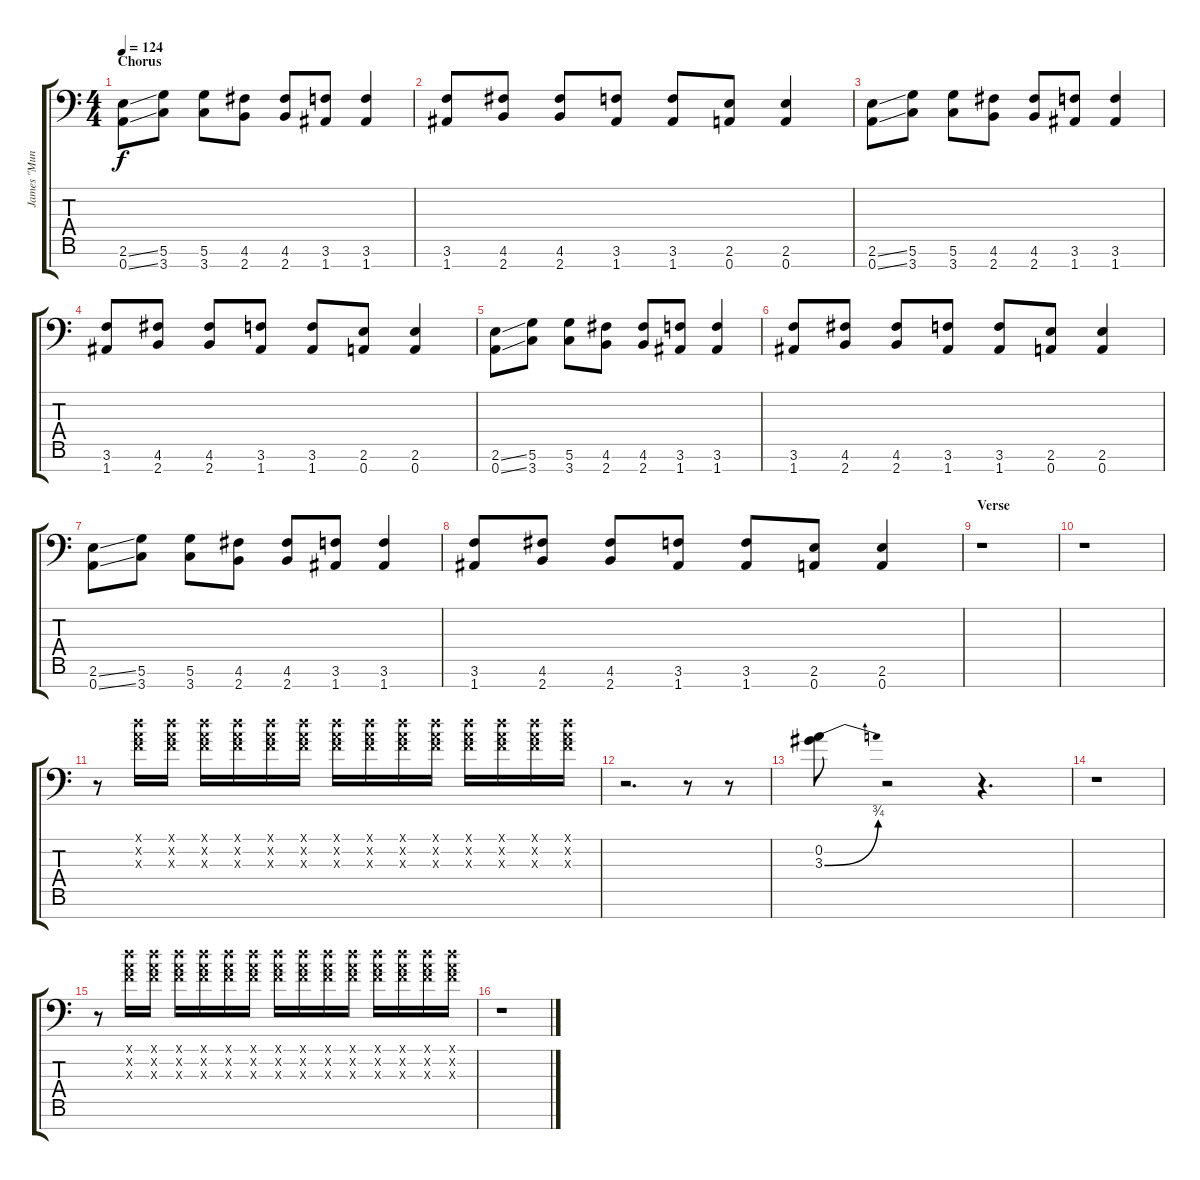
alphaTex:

\track ("James \"Munky\" Shaffer" "James \"Mun") {instrument overdrivenguitar}
\staff {score tabs}
\tuning (D4 A3 F3 C3 G2 D2 A1) {hide}
\ts (4 4)
\section ("" "Chorus")
\tempo 124
\clef f4
\ks c
(2.6{ss} 0.7{ss}).8{dy f volume 13} (5.6 3.7).8 (5.6 3.7).8 (4.6 2.7).8 (4.6 2.7).8 (3.6 1.7).8 (3.6 1.7).4 |
(3.6 1.7).8 (4.6 2.7).8 (4.6 2.7).8 (3.6 1.7).8 (3.6 1.7).8 (2.6 0.7).8 (2.6 0.7).4 |
(2.6{ss} 0.7{ss}).8 (5.6 3.7).8 (5.6 3.7).8 (4.6 2.7).8 (4.6 2.7).8 (3.6 1.7).8 (3.6 1.7).4 |
(3.6 1.7).8 (4.6 2.7).8 (4.6 2.7).8 (3.6 1.7).8 (3.6 1.7).8 (2.6 0.7).8 (2.6 0.7).4 |
(2.6{ss} 0.7{ss}).8 (5.6 3.7).8 (5.6 3.7).8 (4.6 2.7).8 (4.6 2.7).8 (3.6 1.7).8 (3.6 1.7).4 |
(3.6 1.7).8 (4.6 2.7).8 (4.6 2.7).8 (3.6 1.7).8 (3.6 1.7).8 (2.6 0.7).8 (2.6 0.7).4 |
(2.6{ss} 0.7{ss}).8 (5.6 3.7).8 (5.6 3.7).8 (4.6 2.7).8 (4.6 2.7).8 (3.6 1.7).8 (3.6 1.7).4 |
(3.6 1.7).8 (4.6 2.7).8 (4.6 2.7).8 (3.6 1.7).8 (3.6 1.7).8 (2.6 0.7).8 (2.6 0.7).4 |
\section ("" "Verse")
r.1 |
r.1 |
r.8 (0.1{x} 0.2{x} 0.3{x}).16 (0.1{x} 0.2{x} 0.3{x}).16 (0.1{x} 0.2{x} 0.3{x}).16 (0.1{x} 0.2{x} 0.3{x}).16 (0.1{x} 0.2{x} 0.3{x}).16 (0.1{x} 0.2{x} 0.3{x}).16 (0.1{x} 0.2{x} 0.3{x}).16 (0.1{x} 0.2{x} 0.3{x}).16 (0.1{x} 0.2{x} 0.3{x}).16 (0.1{x} 0.2{x} 0.3{x}).16 (0.1{x} 0.2{x} 0.3{x}).16 (0.1{x} 0.2{x} 0.3{x}).16 (0.1{x} 0.2{x} 0.3{x}).16 (0.1{x} 0.2{x} 0.3{x}).16 |
r.2{d} r.8 r.8 |
(0.2 3.3{be (bend 0 0 60 3)}).8{volume 10 instrument distortionguitar} r.2 r.4{d} |
r.1 |
r.8{volume 13 instrument overdrivenguitar} (0.1{x} 0.2{x} 0.3{x}).16 (0.1{x} 0.2{x} 0.3{x}).16 (0.1{x} 0.2{x} 0.3{x}).16 (0.1{x} 0.2{x} 0.3{x}).16 (0.1{x} 0.2{x} 0.3{x}).16 (0.1{x} 0.2{x} 0.3{x}).16 (0.1{x} 0.2{x} 0.3{x}).16 (0.1{x} 0.2{x} 0.3{x}).16 (0.1{x} 0.2{x} 0.3{x}).16 (0.1{x} 0.2{x} 0.3{x}).16 (0.1{x} 0.2{x} 0.3{x}).16 (0.1{x} 0.2{x} 0.3{x}).16 (0.1{x} 0.2{x} 0.3{x}).16 (0.1{x} 0.2{x} 0.3{x}).16 |
r.1
